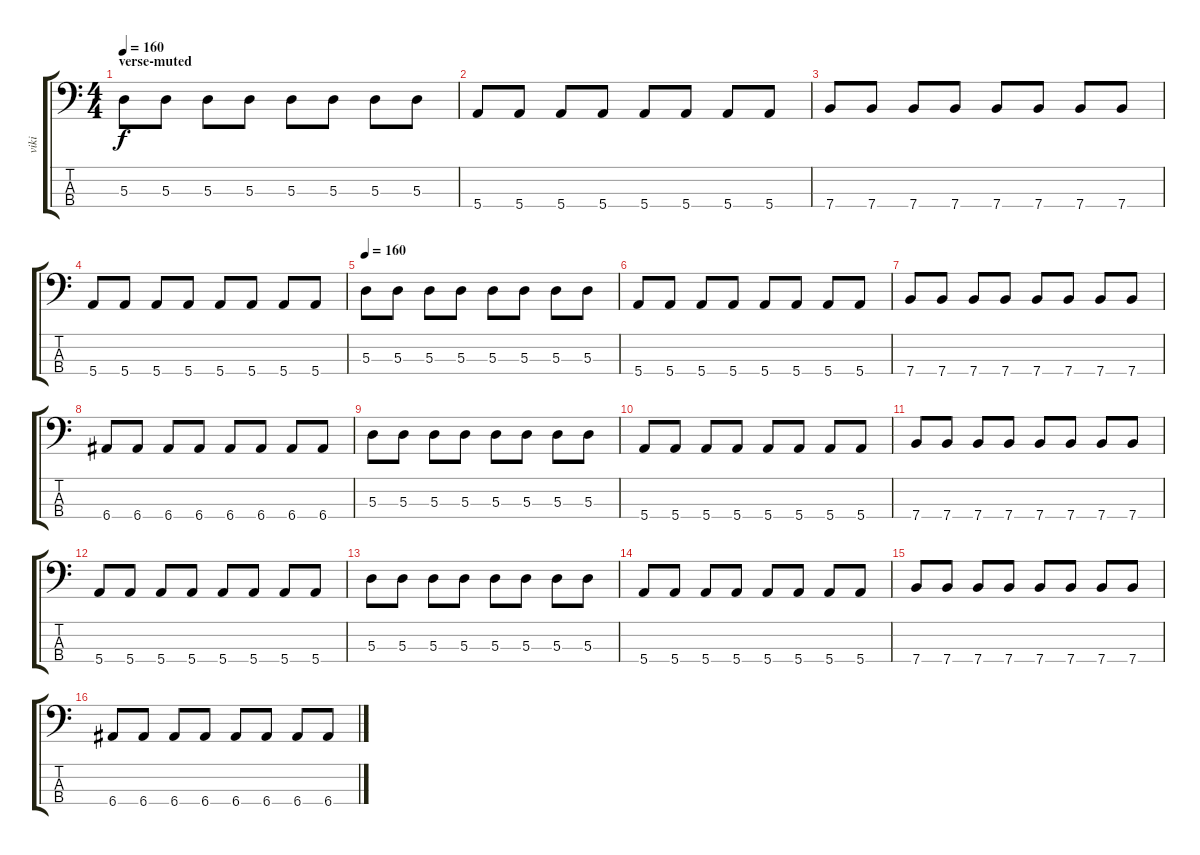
\track ("viki" "viki") {instrument electricbasspick}
\staff {score tabs}
\tuning (G2 D2 A1 E1) {hide}
\ts (4 4)
\section ("" "verse-muted")
\tempo 160
\clef f4
\ks c
5.3.8{dy f} 5.3.8 5.3.8 5.3.8 5.3.8 5.3.8 5.3.8 5.3.8 |
5.4.8 5.4.8 5.4.8 5.4.8 5.4.8 5.4.8 5.4.8 5.4.8 |
7.4.8 7.4.8 7.4.8 7.4.8 7.4.8 7.4.8 7.4.8 7.4.8 |
5.4.8 5.4.8 5.4.8 5.4.8 5.4.8 5.4.8 5.4.8 5.4.8 |
\tempo 160
5.3.8 5.3.8 5.3.8 5.3.8 5.3.8 5.3.8 5.3.8 5.3.8 |
5.4.8 5.4.8 5.4.8 5.4.8 5.4.8 5.4.8 5.4.8 5.4.8 |
7.4.8 7.4.8 7.4.8 7.4.8 7.4.8 7.4.8 7.4.8 7.4.8 |
6.4.8 6.4.8 6.4.8 6.4.8 6.4.8 6.4.8 6.4.8 6.4.8 |
5.3.8 5.3.8 5.3.8 5.3.8 5.3.8 5.3.8 5.3.8 5.3.8 |
5.4.8 5.4.8 5.4.8 5.4.8 5.4.8 5.4.8 5.4.8 5.4.8 |
7.4.8 7.4.8 7.4.8 7.4.8 7.4.8 7.4.8 7.4.8 7.4.8 |
5.4.8 5.4.8 5.4.8 5.4.8 5.4.8 5.4.8 5.4.8 5.4.8 |
5.3.8 5.3.8 5.3.8 5.3.8 5.3.8 5.3.8 5.3.8 5.3.8 |
5.4.8 5.4.8 5.4.8 5.4.8 5.4.8 5.4.8 5.4.8 5.4.8 |
7.4.8 7.4.8 7.4.8 7.4.8 7.4.8 7.4.8 7.4.8 7.4.8 |
6.4.8 6.4.8 6.4.8 6.4.8 6.4.8 6.4.8 6.4.8 6.4.8
